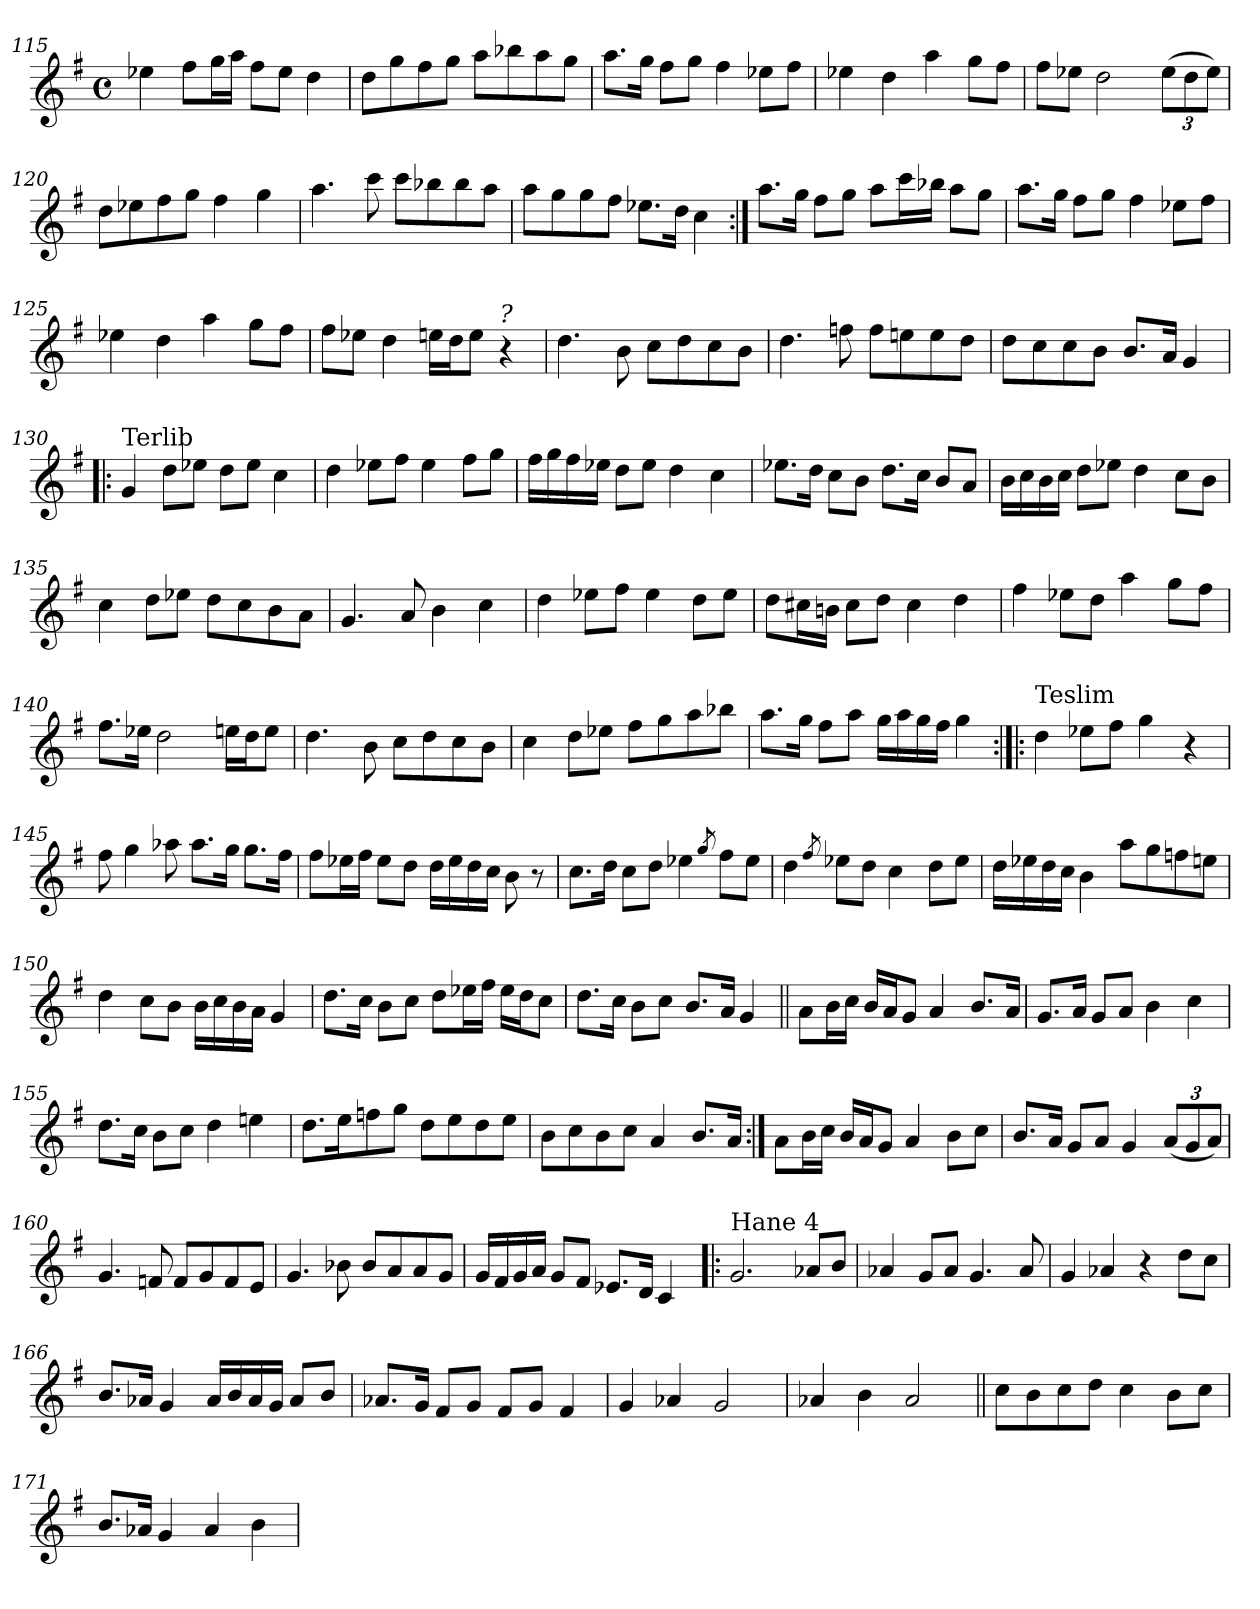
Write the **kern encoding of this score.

**kern
*part1
*staff1
*clefG2
*k[f#]
*G:
*M4/4
*met(c)
=115
4ee-X\
8ff#\L
16gg\L
16aa\JJ
8ff#\L
8ee-\J
4dd\
!!LO:LB:g=z
=116
8dd\L
8gg\
8ff#\
8gg\J
8aa\L
8bb-X\
8aa\
8gg\J
=117
8.aa\L
16gg\Jk
8ff#\L
8gg\J
4ff#\
8ee-X\L
8ff#\J
=118
4ee-X\
4dd\
4aa\
8gg\L
8ff#\J
=119
8ff#\L
8ee-X\J
2dd\
*Xbrackettup
(>12ee-\L
12dd\
12ee-\J)
=120
8dd\L
8ee-X\
8ff#\
8gg\J
4ff#\
4gg\
!!LO:LB:g=z
=121
4.aa\
8ccc\
8ccc\L
8bb-X\
8bb-\
8aa\J
=122
8aa\L
8gg\
8gg\
8ff#\J
8.ee-X\L
16dd\Jk
4cc\
=123:|!
8.aa\L
16gg\Jk
8ff#\L
8gg\J
8aa\L
16ccc\L
16bb-X\JJ
8aa\L
8gg\J
=124
8.aa\L
16gg\Jk
8ff#\L
8gg\J
4ff#\
8ee-X\L
8ff#\J
!!LO:PB:g=z
=125
4ee-X\
4dd\
4aa\
8gg\L
8ff#\J
=126
8ff#\L
8ee-X\J
4dd\
16een\LL
16dd\J
8ee\J
!LO:TX:a:i:t=?
4r
=127
4.dd\
8b\
8cc\L
8dd\
8cc\
8b\J
=128
4.dd\
8ffn\
8ff\L
8een\
8ee\
8dd\J
=129
8dd\L
8cc\
8cc\
8b\J
8.b/L
16a/Jk
4g/
!!LO:LB:g=z
=130!|:
!LO:TX:a:t=Terlib
4g/
8dd\L
8ee-X\J
8dd\L
8ee-\J
4cc\
=131
4dd\
8ee-X\L
8ff#\J
4ee-\
8ff#\L
8gg\J
=132
16ff#\LL
16gg\
16ff#\
16ee-X\JJ
8dd\L
8ee-\J
4dd\
4cc\
=133
8.ee-X\L
16dd\Jk
8cc\L
8b\J
8.dd\L
16cc\Jk
8b/L
8a/J
!!LO:LB:g=z
=134
16b\LL
16cc\
16b\
16cc\JJ
8dd\L
8ee-X\J
4dd\
8cc\L
8b\J
=135
4cc\
8dd\L
8ee-X\J
8dd\L
8cc\
8b\
8a\J
=136
4.g/
8a/
4b\
4cc\
=137
4dd\
8ee-X\L
8ff#\J
4ee-\
8dd\L
8ee-\J
=138
8dd\L
16cc#X\L
16bn\JJ
8cc#\L
8dd\J
4cc#\
4dd\
!!LO:LB:g=z
=139
4ff#\
8ee-X\L
8dd\J
4aa\
8gg\L
8ff#\J
=140
8.ff#\L
16ee-X\Jk
2dd\
16een\LL
16dd\J
8ee\J
=141
4.dd\
8b\
8cc\L
8dd\
8cc\
8b\J
!!LO:LB:g=z
=142
4cc\
8dd\L
8ee-X\J
8ff#\L
8gg\
8aa\
8bb-X\J
=143
8.aa\L
16gg\Jk
8ff#\L
8aa\J
16gg\LL
16aa\
16gg\
16ff#\JJ
4gg\
!!LO:LB:g=z
=144:|!|:
!LO:TX:a:t=Teslim
4dd\
8ee-X\L
8ff#\J
4gg\
4r
=145
8ff#\
4gg\
8aa-X\
8.aa-\L
16gg\Jk
8.gg\L
16ff#\Jk
=146
8ff#\L
16ee-X\L
16ff#\JJ
8ee-\L
8dd\J
16dd\LL
16ee-\
16dd\
16cc\JJ
8b\
8r
=147
8.cc\L
16dd\Jk
8cc\L
8dd\J
4ee-X\
8qgg/
8ff#\L
8ee-\J
!!LO:LB:g=z
=148
4dd\
8qff#/
8ee-X\L
8dd\J
4cc\
8dd\L
8ee-\J
=149
16dd\LL
16ee-X\
16dd\
16cc\JJ
4b\
8aa\L
8gg\
8ffn\
8een\J
=150
4dd\
8cc\L
8b\J
16b\LL
16cc\
16b\
16a\JJ
4g/
=151
8.dd\L
16cc\Jk
8b\L
8cc\J
8dd\L
16ee-X\L
16ff#\JJ
16ee-\LL
16dd\J
8cc\J
!!LO:LB:g=z
=152
8.dd\L
16cc\Jk
8b\L
8cc\J
8.b/L
16a/Jk
4g/
=153||
8a\L
16b\L
16cc\JJ
16b/LL
16a/J
8g/J
4a/
8.b/L
16a/Jk
=154
8.g/L
16a/Jk
8g/L
8a/J
4b\
4cc\
=155
8.dd\L
16cc\Jk
8b\L
8cc\J
4dd\
4een\
!!LO:LB:g=z
=156
8.dd\L
16ee\K
8ffn\
8gg\J
8dd\L
8ee\
8dd\
8ee\J
=157
8b\L
8cc\
8b\
8cc\J
4a/
8.b/L
16a/Jk
=158:|!
8a\L
16b\L
16cc\JJ
16b/LL
16a/J
8g/J
4a/
8b\L
8cc\J
=159
8.b/L
16a/Jk
8g/L
8a/J
4g/
(<12a/L
12g/
12a/J)
!!LO:LB:g=z
=160
4.g/
8fn/
8f/L
8g/
8f/
8e/J
=161
4.g/
8b-X\
8b-/L
8a/
8a/
8g/J
=162
16g/LL
16f#/
16g/
16a/JJ
8g/L
8f#/J
8.e-X/L
16d/Jk
4c/
=163!|:
!LO:TX:a:t=Hane 4
2.g/
8a-X/L
8b/J
=164
4a-X/
8g/L
8a-/J
4.g/
8a-/
!!LO:PB:g=z
=165
4g/
4a-X/
4r
8dd\L
8cc\J
=166
8.b/L
16a-X/Jk
4g/
16a-/LL
16b/
16a-/
16g/JJ
8a-/L
8b/J
=167
8.a-X/L
16g/Jk
8f#/L
8g/J
8f#/L
8g/J
4f#/
=168
4g/
4a-X/
2g/
=169
4a-X/
4b\
2a-/
!!LO:LB:g=z
=170||
8cc\L
8b\
8cc\
8dd\J
4cc\
8b\L
8cc\J
=171
8.b/L
16a-X/Jk
4g/
4a-/
4b\
=
*-
